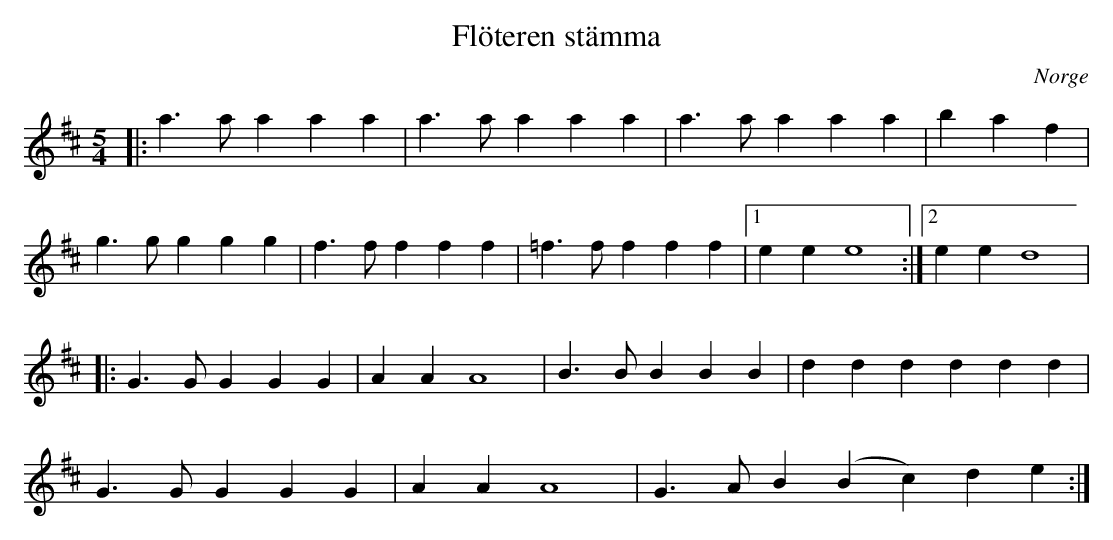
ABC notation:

X:1
T:Flöteren stämma
O:Norge
M:5/4
L:1/4
K:D
|: a>a a aa | a>a a aa| a>a a aa | ba f |
g>g g gg | f>f f ff | =f>f f ff |1 ee e4 :|2 ee d4 |
|: G>G G GG | AA A4 | B>B B BB | dd dd dd |
G>G G GG | AA A4 | G>A B(B c)d e :|
